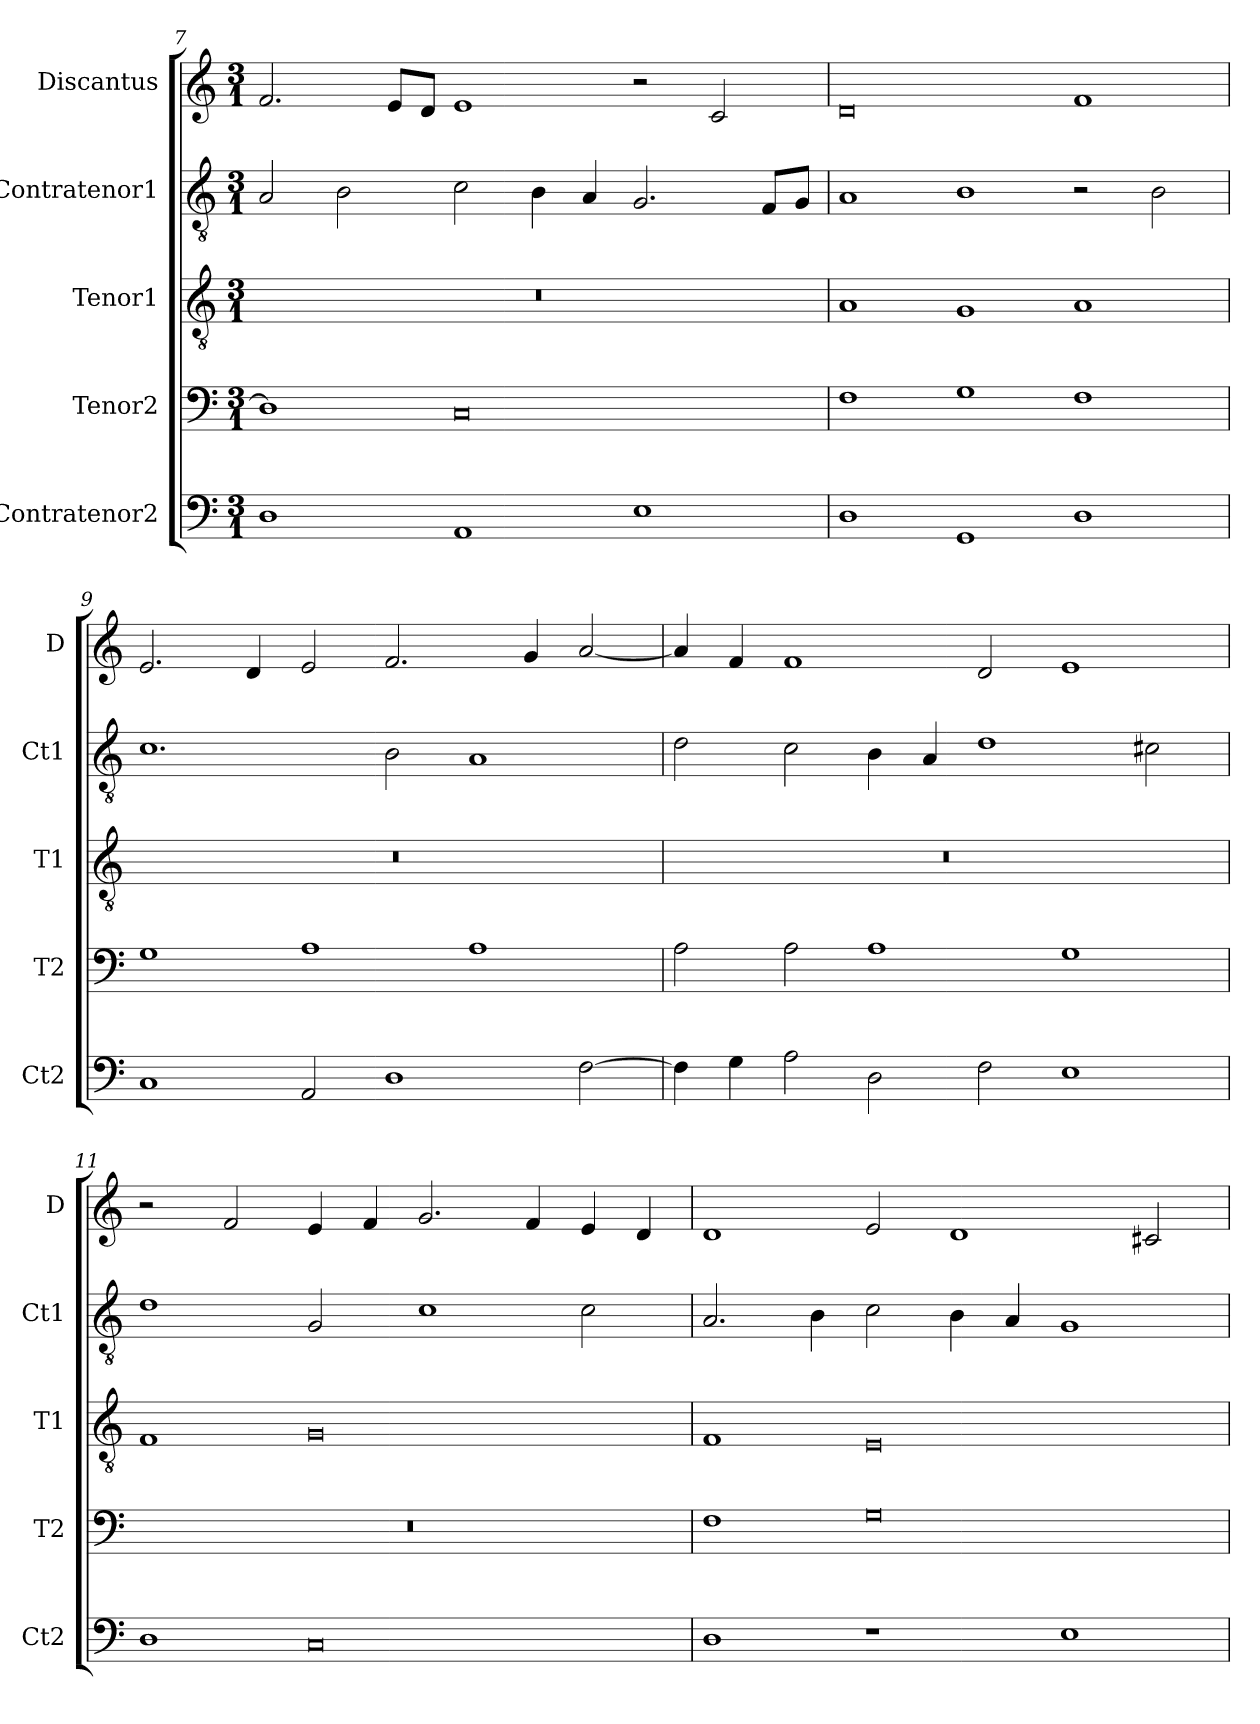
**kern	**kern	**kern	**kern	**kern
*part5	*part4	*part3	*part2	*part1
*staff5	*staff4	*staff3	*staff2	*staff1
*I"Contratenor2	*I"Tenor2	*I"Tenor1	*I"Contratenor1	*I"Discantus
*I'Ct2	*I'T2	*I'T1	*I'Ct1	*I'D
*clefF4	*clefF4	*clefGv2	*clefGv2	*clefG2
*k[]	*k[]	*k[]	*k[]	*k[]
*M3/1	*M3/1	*M3/1	*M3/1	*M3/1
=7	=7	=7	=7	=7
1D	1D]	0.r	2A/	2.f/
.	.	.	2B\	.
.	.	.	.	8e/L
.	.	.	.	8d/J
1AA	0C	.	2c\	1e
.	.	.	4B\	.
.	.	.	4A/	.
1E	.	.	2.G/	2r
.	.	.	.	2c/
.	.	.	8F/L	.
.	.	.	8G/J	.
=8	=8	=8	=8	=8
1D	1F	1A	1A	0d
1GG	1G	1G	1B	.
1D	1F	1A	2r	1f
.	.	.	2B\	.
=9	=9	=9	=9	=9
1C	1G	0.r	1.c	2.e/
.	.	.	.	4d/
2AA/	1A	.	.	2e/
1D	.	.	2B\	2.f/
.	1A	.	1A	.
.	.	.	.	4g/
[2F\	.	.	.	[2a/
=10	=10	=10	=10	=10
4F\]	2A\	0.r	2d\	4a/]
4G\	.	.	.	4f/
2A\	2A\	.	2c\	1f
2D\	1A	.	4B\	.
.	.	.	4A/	.
2F\	.	.	1d	2d/
1E	1G	.	.	1e
.	.	.	2c#X\	.
=11	=11	=11	=11	=11
1D	0.r	1F	1d	2r
.	.	.	.	2f/
0C	.	0G	2G/	4e/
.	.	.	.	4f/
.	.	.	1c	2.g/
.	.	.	.	4f/
.	.	.	2c\	4e/
.	.	.	.	4d/
=12	=12	=12	=12	=12
1D	1F	1F	2.A/	1d
.	.	.	4B\	.
1r	0G	0E	2c\	2e/
.	.	.	4B\	1d
.	.	.	4A/	.
1E	.	.	1G	.
.	.	.	.	2c#X/
=	=	=	=	=
*-	*-	*-	*-	*-
